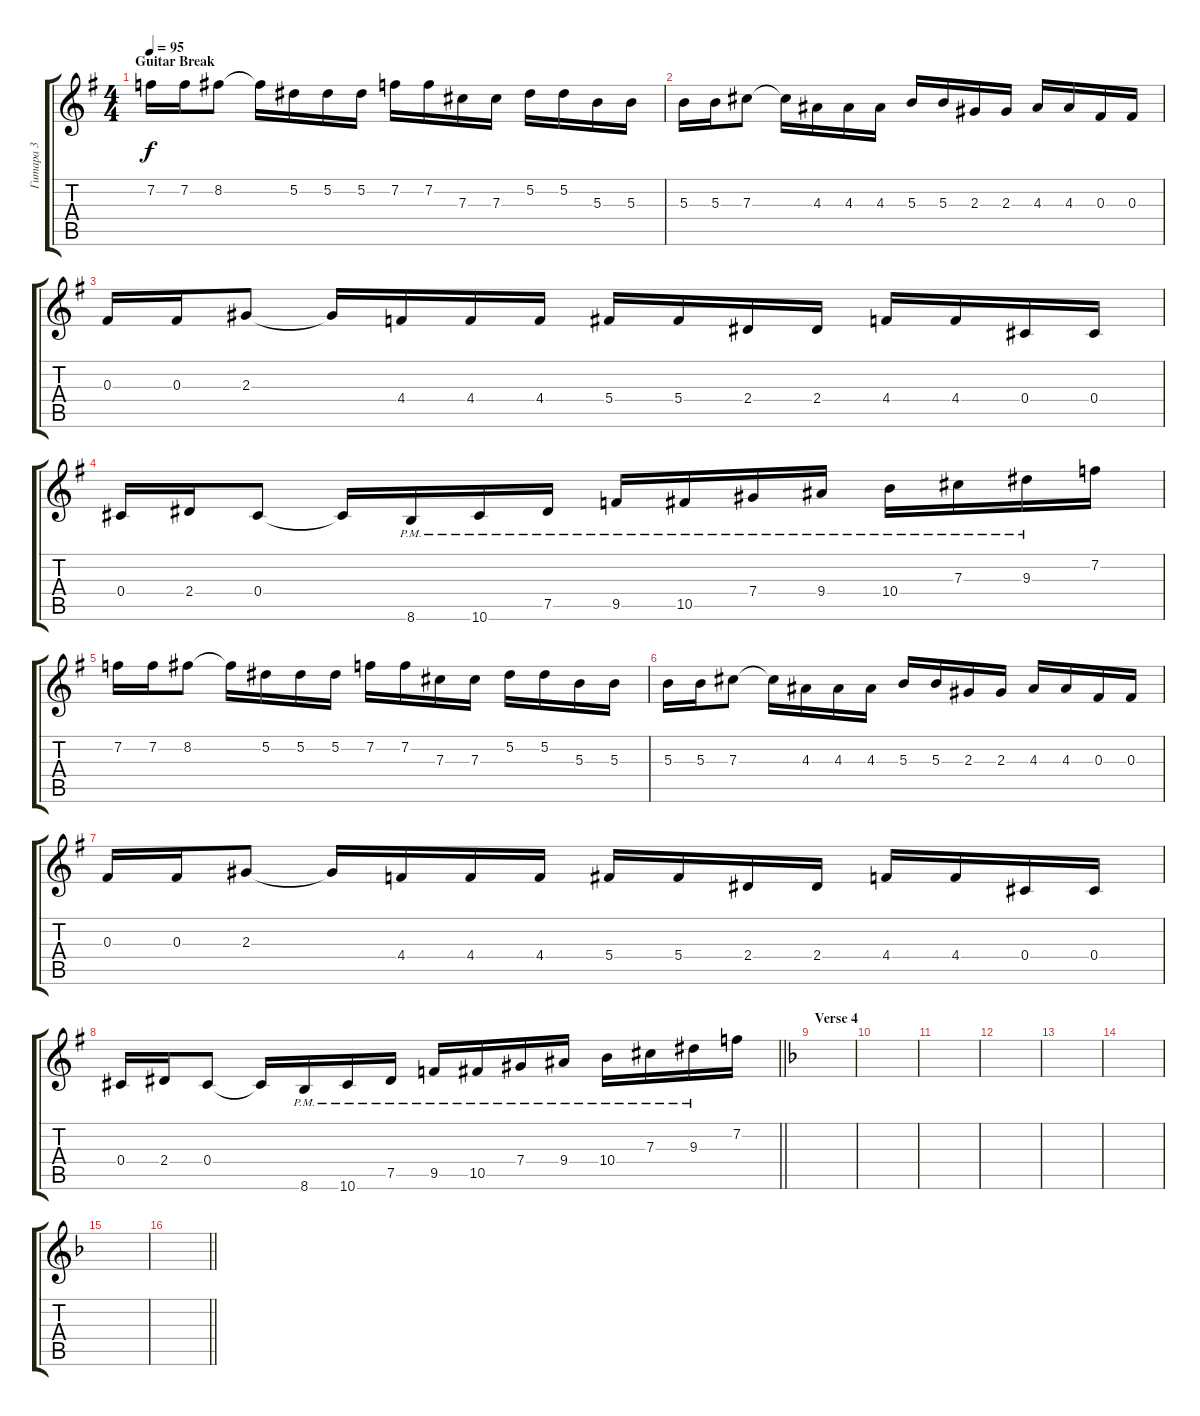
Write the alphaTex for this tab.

\track ("Гитара 3" "Гитара 3") {instrument distortionguitar}
\staff {score tabs}
\tuning (Eb4 Bb3 Gb3 Db3 Ab2 Eb2) {hide}
\ts (4 4)
\section ("" "Guitar Break")
\tempo 95
\clef g2
\ks eminor
7.2.16{dy f} 7.2.16 8.2.8 8.2{t}.16 5.2.16 5.2.16 5.2.16 7.2.16 7.2.16 7.3.16 7.3.16 5.2.16 5.2.16 5.3.16 5.3.16 |
5.3.16 5.3.16 7.3.8 7.3{t}.16 4.3.16 4.3.16 4.3.16 5.3.16 5.3.16 2.3.16 2.3.16 4.3.16 4.3.16 0.3.16 0.3.16 |
0.3.16 0.3.16 2.3.8 2.3{t}.16 4.4.16 4.4.16 4.4.16 5.4.16 5.4.16 2.4.16 2.4.16 4.4.16 4.4.16 0.4.16 0.4.16 |
0.4.16 2.4.16 0.4.8 0.4{t}.16 8.6{pm}.16 10.6{pm}.16 7.5{pm}.16 9.5{pm}.16 10.5{pm}.16 7.4{pm}.16 9.4{pm}.16 10.4{pm}.16 7.3{pm}.16 9.3{pm}.16 7.2.16 |
7.2.16 7.2.16 8.2.8 8.2{t}.16 5.2.16 5.2.16 5.2.16 7.2.16 7.2.16 7.3.16 7.3.16 5.2.16 5.2.16 5.3.16 5.3.16 |
5.3.16 5.3.16 7.3.8 7.3{t}.16 4.3.16 4.3.16 4.3.16 5.3.16 5.3.16 2.3.16 2.3.16 4.3.16 4.3.16 0.3.16 0.3.16 |
0.3.16 0.3.16 2.3.8 2.3{t}.16 4.4.16 4.4.16 4.4.16 5.4.16 5.4.16 2.4.16 2.4.16 4.4.16 4.4.16 0.4.16 0.4.16 |
\barLineRight lightlight
0.4.16 2.4.16 0.4.8 0.4{t}.16 8.6{pm}.16 10.6{pm}.16 7.5{pm}.16 9.5{pm}.16 10.5{pm}.16 7.4{pm}.16 9.4{pm}.16 10.4{pm}.16 7.3{pm}.16 9.3{pm}.16 7.2.16 |
\section ("" "Verse 4")
\ks dminor
|
|
|
|
|
|
|
\barLineRight lightlight
